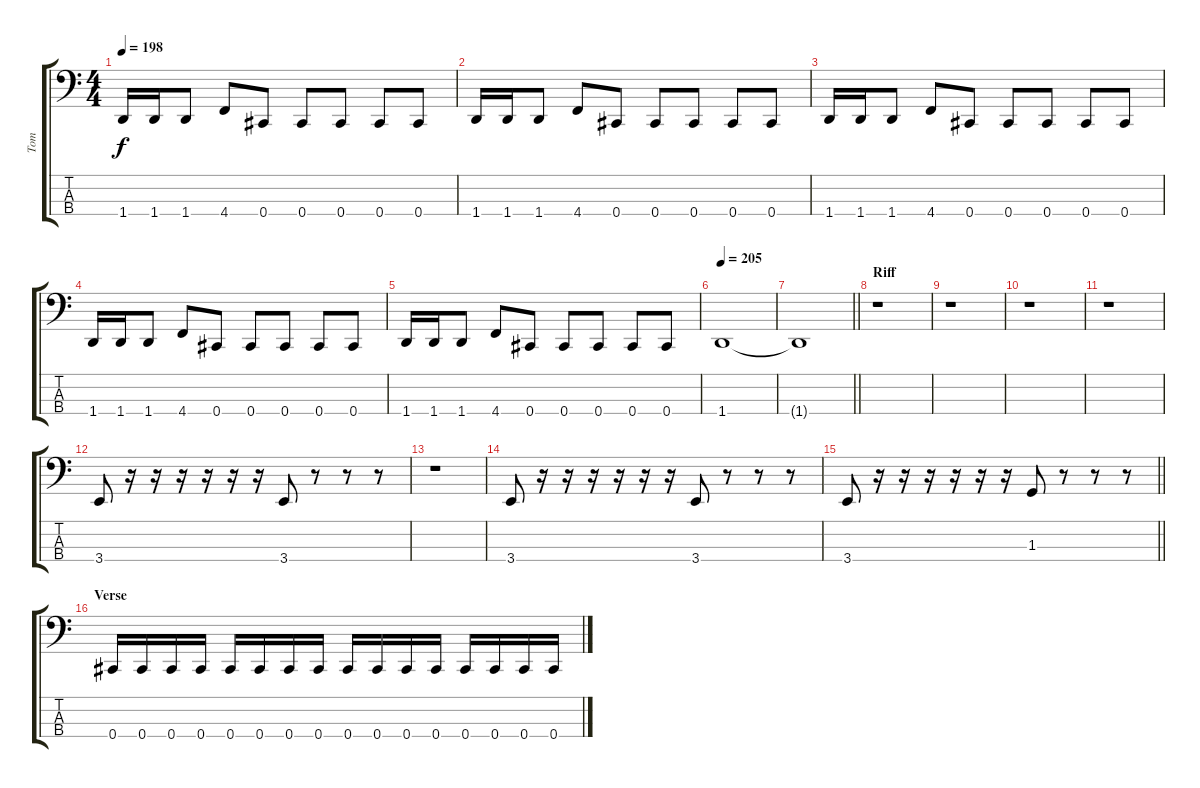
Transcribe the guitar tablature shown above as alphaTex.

\track ("Tom" "Tom") {instrument electricbasspick}
\staff {score tabs}
\tuning (E2 B1 Gb1 Db1) {hide}
\ts (4 4)
\tempo 198
\clef f4
\ks c
1.4.16{dy f} 1.4.16 1.4.8 4.4.8 0.4.8 0.4.8 0.4.8 0.4.8 0.4.8 |
1.4.16 1.4.16 1.4.8 4.4.8 0.4.8 0.4.8 0.4.8 0.4.8 0.4.8 |
1.4.16 1.4.16 1.4.8 4.4.8 0.4.8 0.4.8 0.4.8 0.4.8 0.4.8 |
1.4.16 1.4.16 1.4.8 4.4.8 0.4.8 0.4.8 0.4.8 0.4.8 0.4.8 |
1.4.16 1.4.16 1.4.8 4.4.8 0.4.8 0.4.8 0.4.8 0.4.8 0.4.8 |
\tempo 205
1.4.1 |
\barLineRight lightlight
1.4{t}.1 |
\section ("" "Riff")
r.1 |
r.1 |
r.1 |
r.1 |
3.4.8 r.16 r.16 r.16 r.16 r.16 r.16 3.4.8 r.8 r.8 r.8 |
r.1 |
3.4.8 r.16 r.16 r.16 r.16 r.16 r.16 3.4.8 r.8 r.8 r.8 |
\barLineRight lightlight
3.4.8 r.16 r.16 r.16 r.16 r.16 r.16 1.3.8 r.8 r.8 r.8 |
\section ("" "Verse")
0.4.16 0.4.16 0.4.16 0.4.16 0.4.16 0.4.16 0.4.16 0.4.16 0.4.16 0.4.16 0.4.16 0.4.16 0.4.16 0.4.16 0.4.16 0.4.16
